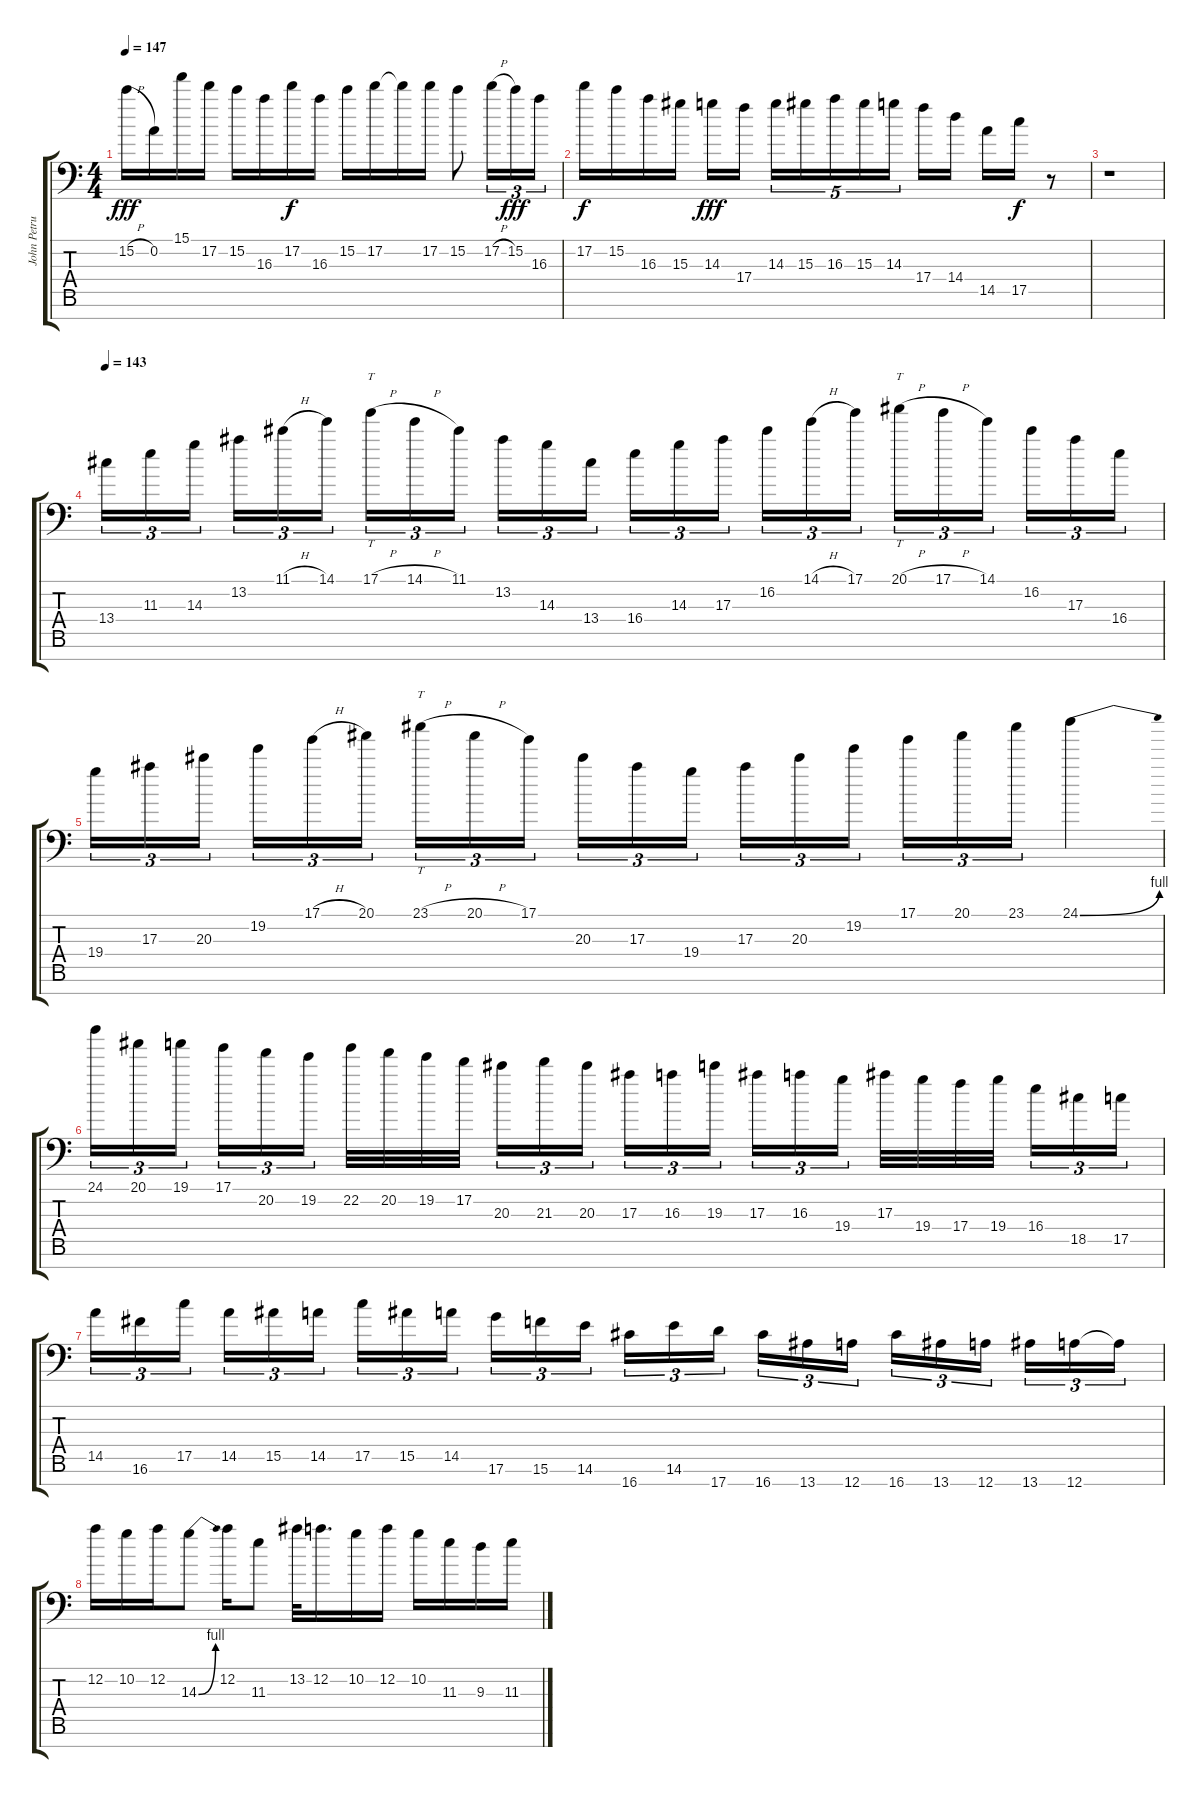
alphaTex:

\track ("John Petrucci" "John Petru") {instrument distortionguitar}
\staff {score tabs}
\tuning (D4 A3 F3 C3 G2 D2 A1) {hide}
\ts (4 4)
\tempo 147
\clef f4
\ks c
15.2{h}.16{dy fff} 0.2.16 15.1.16 17.2.16 15.2.16 16.3.16 17.2.16{dy f} 16.3.16 15.2.16 17.2.16 17.2{t}.16 17.2.16 15.2.8 17.2{h}.16{tu (3 2)} 15.2.16{tu (3 2) dy fff} 16.3.16{tu (3 2)} |
17.2.16{dy f} 15.2.16 16.3.16 15.3.16 14.3.16{dy fff} 17.4.16{beam splitsecondary} 14.3.16{tu (5 4)} 15.3.16{tu (5 4)} 16.3.16{tu (5 4)} 15.3.16{tu (5 4)} 14.3.16{tu (5 4) beam splitsecondary} 17.4.16 14.4.16 14.5.16 17.5.16{dy f} r.8 |
r.1 |
\tempo 143
13.4.16{tu (3 2)} 11.3.16{tu (3 2)} 14.3.16{tu (3 2) beam splitsecondary} 13.2.16{tu (3 2)} 11.1{h}.16{tu (3 2)} 14.1.16{tu (3 2)} 17.1{h}.16{tt tu (3 2)} 14.1{h}.16{tu (3 2)} 11.1.16{tu (3 2) beam splitsecondary} 13.2.16{tu (3 2)} 14.3.16{tu (3 2)} 13.4.16{tu (3 2)} 16.4.16{tu (3 2)} 14.3.16{tu (3 2)} 17.3.16{tu (3 2) beam splitsecondary} 16.2.16{tu (3 2)} 14.1{h}.16{tu (3 2)} 17.1.16{tu (3 2)} 20.1{h}.16{tt tu (3 2)} 17.1{h}.16{tu (3 2)} 14.1.16{tu (3 2) beam splitsecondary} 16.2.16{tu (3 2)} 17.3.16{tu (3 2)} 16.4.16{tu (3 2)} |
19.4.16{tu (3 2)} 17.3.16{tu (3 2)} 20.3.16{tu (3 2) beam splitsecondary} 19.2.16{tu (3 2)} 17.1{h}.16{tu (3 2)} 20.1.16{tu (3 2)} 23.1{h}.16{tt tu (3 2)} 20.1{h}.16{tu (3 2)} 17.1.16{tu (3 2) beam splitsecondary} 20.3.16{tu (3 2)} 17.3.16{tu (3 2)} 19.4.16{tu (3 2)} 17.3.16{tu (3 2)} 20.3.16{tu (3 2)} 19.2.16{tu (3 2) beam splitsecondary} 17.1.16{tu (3 2)} 20.1.16{tu (3 2)} 23.1.16{tu (3 2)} 24.1{be (bend 0 0 60 4)}.4 |
24.1.16{tu (3 2)} 20.1.16{tu (3 2)} 19.1.16{tu (3 2) beam splitsecondary} 17.1.16{tu (3 2)} 20.2.16{tu (3 2)} 19.2.16{tu (3 2)} 22.2.32 20.2.32 19.2.32 17.2.32{beam splitsecondary} 20.3.16{tu (3 2)} 21.3.16{tu (3 2)} 20.3.16{tu (3 2)} 17.3.16{tu (3 2)} 16.3.16{tu (3 2)} 19.3.16{tu (3 2) beam splitsecondary} 17.3.16{tu (3 2)} 16.3.16{tu (3 2)} 19.4.16{tu (3 2)} 17.3.32 19.4.32 17.4.32 19.4.32{beam splitsecondary} 16.4.16{tu (3 2)} 18.5.16{tu (3 2)} 17.5.16{tu (3 2)} |
14.5.16{tu (3 2)} 16.6.16{tu (3 2)} 17.5.16{tu (3 2) beam splitsecondary} 14.5.16{tu (3 2)} 15.5.16{tu (3 2)} 14.5.16{tu (3 2)} 17.5.16{tu (3 2)} 15.5.16{tu (3 2)} 14.5.16{tu (3 2) beam splitsecondary} 17.6.16{tu (3 2)} 15.6.16{tu (3 2)} 14.6.16{tu (3 2)} 16.7.16{tu (3 2)} 14.6.16{tu (3 2)} 17.7.16{tu (3 2) beam splitsecondary} 16.7.16{tu (3 2)} 13.7.16{tu (3 2)} 12.7.16{tu (3 2)} 16.7.16{tu (3 2)} 13.7.16{tu (3 2)} 12.7.16{tu (3 2) beam splitsecondary} 13.7.16{tu (3 2)} 12.7.16{tu (3 2)} 12.7{t}.16{tu (3 2)} |
12.2.16 10.2.16 12.2.16 14.3{be (bend 0 0 60 4)}.8 12.2.16 11.3.8 13.2.32 12.2.16{d} 10.2.16 12.2.16 10.2.16 11.3.16 9.3.16 11.3.16
